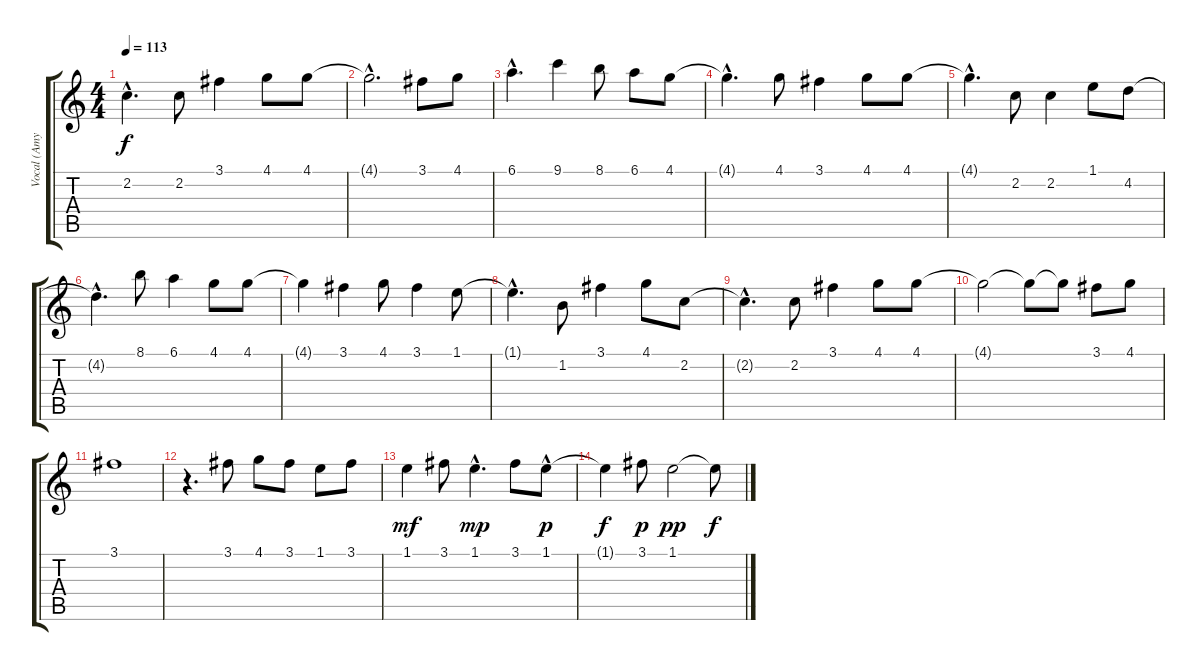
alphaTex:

\track ("Vocal (Amy Lee)" "Vocal (Amy") {instrument distortionguitar}
\staff {score tabs}
\tuning (Eb4 Bb3 Gb3 Db3 Ab2 Eb2) {hide}
\ts (4 4)
\tempo 113
\clef g2
\ks c
2.2{hac t}.4{d dy f} 2.2.8 3.1.4 4.1.8 4.1.8 |
4.1{hac t}.2{d} 3.1.8 4.1.8 |
6.1{hac}.4{d} 9.1.4 8.1.8 6.1.8 4.1.8 |
4.1{hac t}.4{d} 4.1.8 3.1.4 4.1.8 4.1.8 |
4.1{hac t}.4{d} 2.2.8 2.2.4 1.1.8 4.2.8 |
4.2{hac t}.4{d} 8.1.8 6.1.4 4.1.8 4.1.8 |
4.1{t}.4 3.1.4 4.1.8 3.1.4 1.1.8 |
1.1{hac t}.4{d} 1.2.8 3.1.4 4.1.8 2.2.8 |
2.2{hac t}.4{d} 2.2.8 3.1.4 4.1.8 4.1.8 |
4.1{t}.2 4.1{t}.8 4.1{t}.8 3.1.8 4.1.8 |
3.1.1 |
r.4{d} 3.1.8 4.1.8 3.1.8 1.1.8 3.1.8 |
1.1.4{dy mf} 3.1.8 1.1{hac}.4{d dy mp} 3.1.8 1.1{hac}.8{dy p} |
1.1{t}.4{dy f} 3.1.8{dy p} 1.1.2{dy pp} 1.1{t}.8{dy f}
